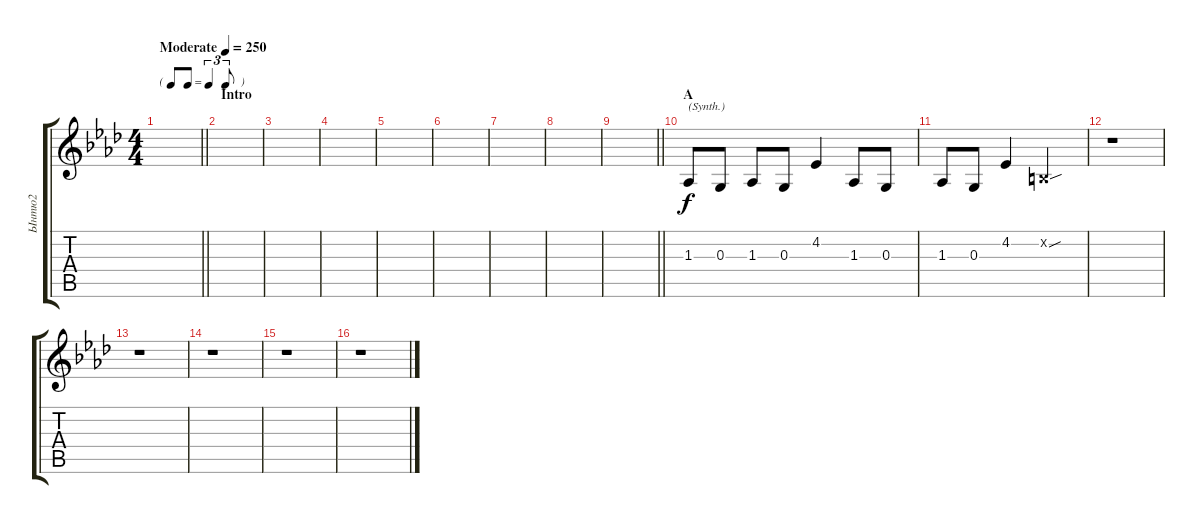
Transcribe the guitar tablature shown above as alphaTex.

\track ("Ынтю2" "Ынтю2") {instrument drawbarorgan}
\staff {score tabs}
\tuning (E4 B3 G3 D3 A2 E2) {hide}
\ts (4 4)
\tf triplet8th
\tempo (250 "Moderate")
\clef g2
\barLineRight lightlight
\ks ab
|
\section ("" "Intro")
|
|
|
|
|
|
|
\barLineRight lightlight
|
\section ("" "A")
1.3.8{txt "(Synth.)"} 0.3.8 1.3.8 0.3.8 4.2.4 1.3.8 0.3.8 |
1.3.8 0.3.8 4.2.4 0.2{sou x}.2 |
r.1 |
r.1 |
r.1 |
r.1 |
r.1
